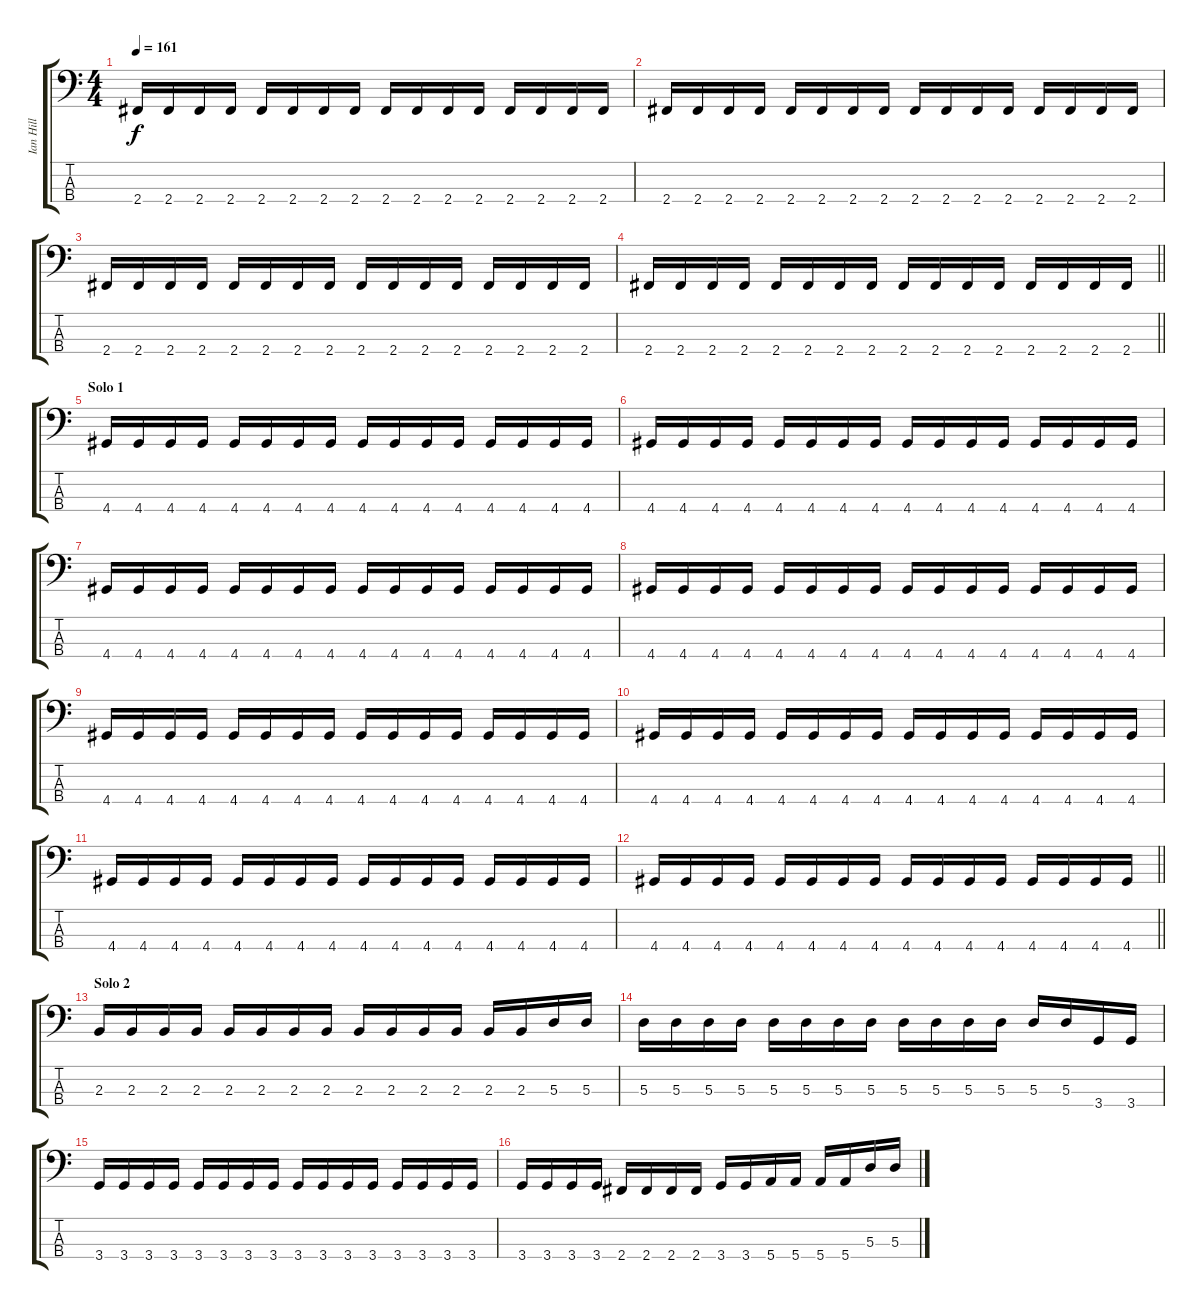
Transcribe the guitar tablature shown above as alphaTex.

\track ("Ian Hill" "Ian Hill") {instrument electricbasspick}
\staff {score tabs}
\tuning (G2 D2 A1 E1) {hide}
\ts (4 4)
\tempo 161
\clef f4
\ks c
2.4.16{dy f} 2.4.16 2.4.16 2.4.16 2.4.16 2.4.16 2.4.16 2.4.16 2.4.16 2.4.16 2.4.16 2.4.16 2.4.16 2.4.16 2.4.16 2.4.16 |
2.4.16 2.4.16 2.4.16 2.4.16 2.4.16 2.4.16 2.4.16 2.4.16 2.4.16 2.4.16 2.4.16 2.4.16 2.4.16 2.4.16 2.4.16 2.4.16 |
2.4.16 2.4.16 2.4.16 2.4.16 2.4.16 2.4.16 2.4.16 2.4.16 2.4.16 2.4.16 2.4.16 2.4.16 2.4.16 2.4.16 2.4.16 2.4.16 |
\barLineRight lightlight
2.4.16 2.4.16 2.4.16 2.4.16 2.4.16 2.4.16 2.4.16 2.4.16 2.4.16 2.4.16 2.4.16 2.4.16 2.4.16 2.4.16 2.4.16 2.4.16 |
\section ("" "Solo 1")
4.4.16 4.4.16 4.4.16 4.4.16 4.4.16 4.4.16 4.4.16 4.4.16 4.4.16 4.4.16 4.4.16 4.4.16 4.4.16 4.4.16 4.4.16 4.4.16 |
4.4.16 4.4.16 4.4.16 4.4.16 4.4.16 4.4.16 4.4.16 4.4.16 4.4.16 4.4.16 4.4.16 4.4.16 4.4.16 4.4.16 4.4.16 4.4.16 |
4.4.16 4.4.16 4.4.16 4.4.16 4.4.16 4.4.16 4.4.16 4.4.16 4.4.16 4.4.16 4.4.16 4.4.16 4.4.16 4.4.16 4.4.16 4.4.16 |
4.4.16 4.4.16 4.4.16 4.4.16 4.4.16 4.4.16 4.4.16 4.4.16 4.4.16 4.4.16 4.4.16 4.4.16 4.4.16 4.4.16 4.4.16 4.4.16 |
4.4.16 4.4.16 4.4.16 4.4.16 4.4.16 4.4.16 4.4.16 4.4.16 4.4.16 4.4.16 4.4.16 4.4.16 4.4.16 4.4.16 4.4.16 4.4.16 |
4.4.16 4.4.16 4.4.16 4.4.16 4.4.16 4.4.16 4.4.16 4.4.16 4.4.16 4.4.16 4.4.16 4.4.16 4.4.16 4.4.16 4.4.16 4.4.16 |
4.4.16 4.4.16 4.4.16 4.4.16 4.4.16 4.4.16 4.4.16 4.4.16 4.4.16 4.4.16 4.4.16 4.4.16 4.4.16 4.4.16 4.4.16 4.4.16 |
\barLineRight lightlight
4.4.16 4.4.16 4.4.16 4.4.16 4.4.16 4.4.16 4.4.16 4.4.16 4.4.16 4.4.16 4.4.16 4.4.16 4.4.16 4.4.16 4.4.16 4.4.16 |
\section ("" "Solo 2")
2.3.16 2.3.16 2.3.16 2.3.16 2.3.16 2.3.16 2.3.16 2.3.16 2.3.16 2.3.16 2.3.16 2.3.16 2.3.16 2.3.16 5.3.16 5.3.16 |
5.3.16 5.3.16 5.3.16 5.3.16 5.3.16 5.3.16 5.3.16 5.3.16 5.3.16 5.3.16 5.3.16 5.3.16 5.3.16 5.3.16 3.4.16 3.4.16 |
3.4.16 3.4.16 3.4.16 3.4.16 3.4.16 3.4.16 3.4.16 3.4.16 3.4.16 3.4.16 3.4.16 3.4.16 3.4.16 3.4.16 3.4.16 3.4.16 |
3.4.16 3.4.16 3.4.16 3.4.16 2.4.16 2.4.16 2.4.16 2.4.16 3.4.16 3.4.16 5.4.16 5.4.16 5.4.16 5.4.16 5.3.16 5.3.16
